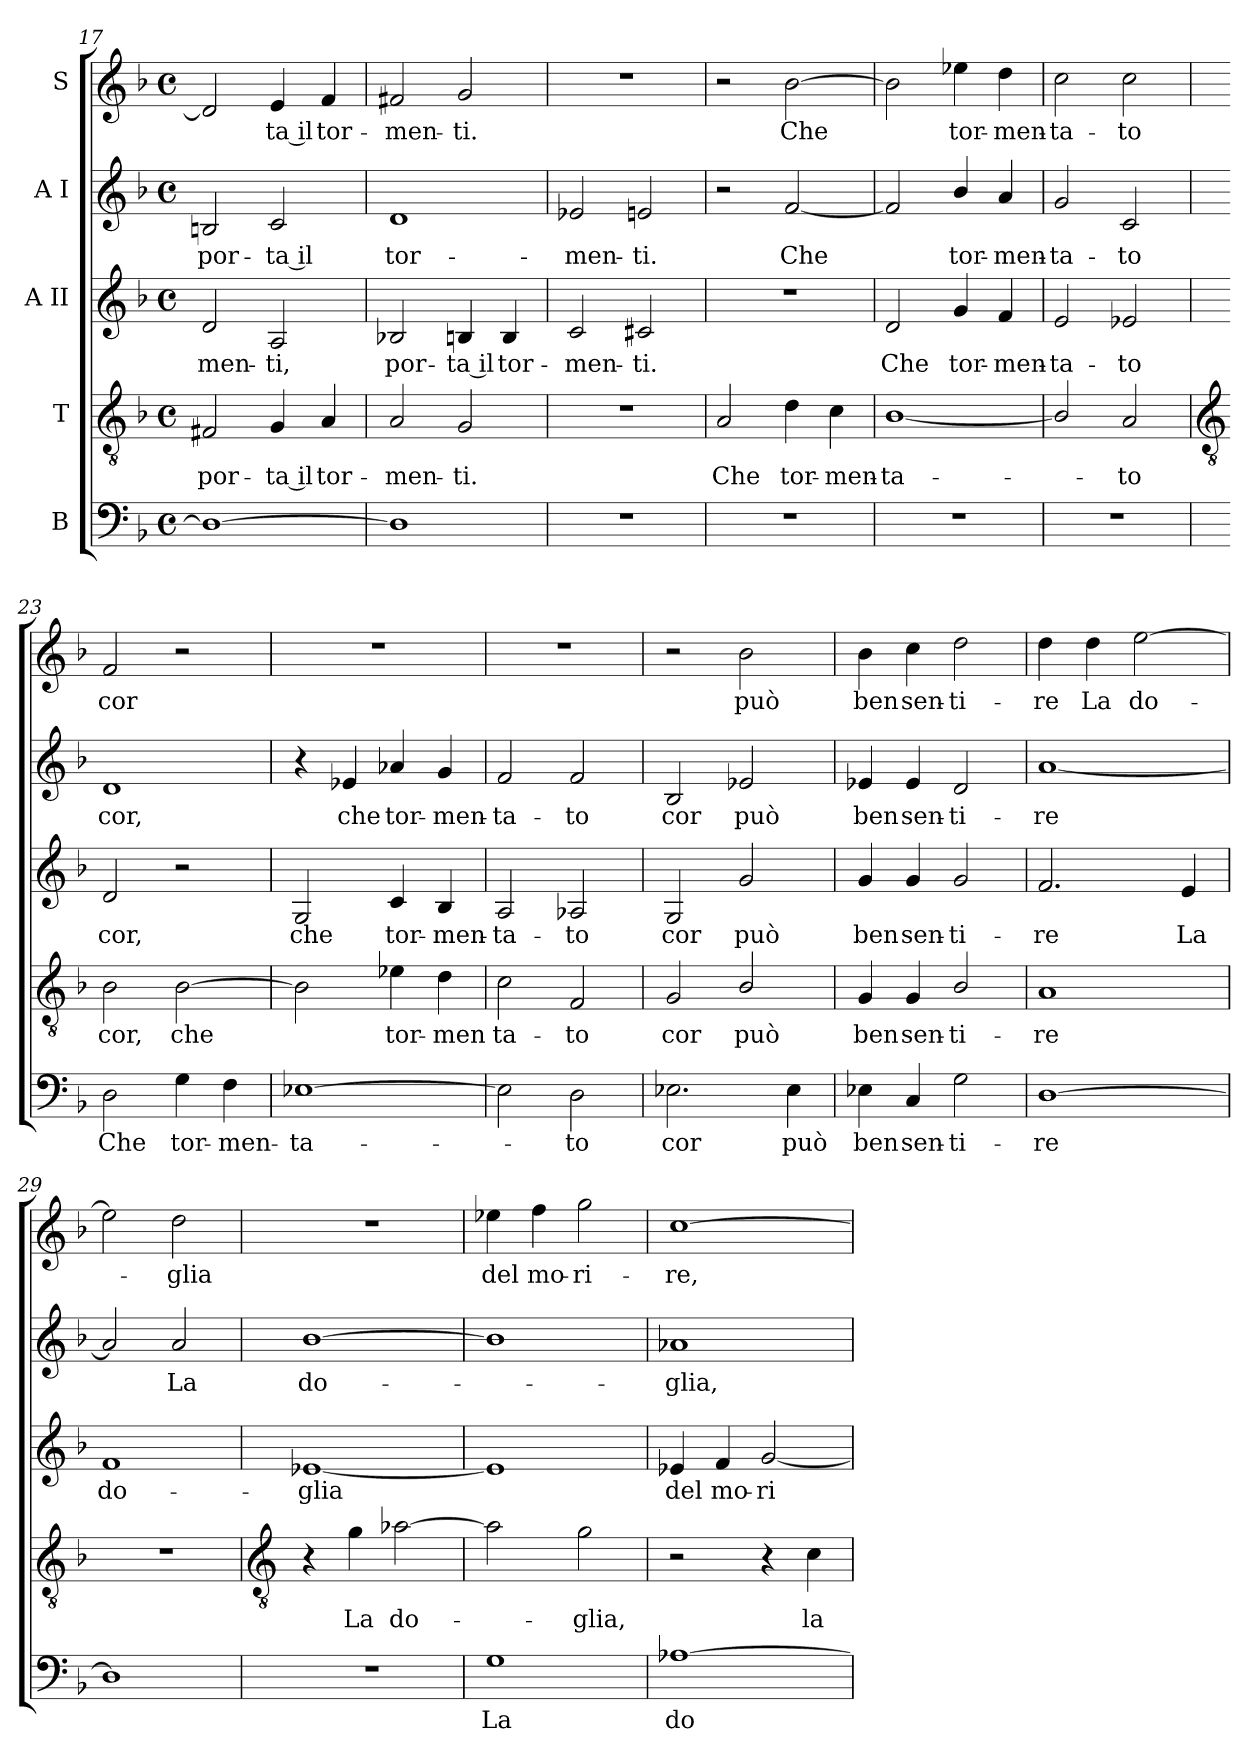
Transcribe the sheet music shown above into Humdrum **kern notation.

**kern	**text	**kern	**text	**kern	**text	**kern	**text	**kern	**text
*part5	*part5	*part4	*part4	*part3	*part3	*part2	*part2	*part1	*part1
*staff5	*staff5	*staff4	*staff4	*staff3	*staff3	*staff2	*staff2	*staff1	*staff1
*I"B	*	*I"T	*	*I"A II	*	*I"A I	*	*I"S	*
*clefF4	*	*clefGv2	*	*clefG2	*	*clefG2	*	*clefG2	*
*k[b-]	*	*k[b-]	*	*k[b-]	*	*k[b-]	*	*k[b-]	*
*F:	*	*F:	*	*F:	*	*F:	*	*F:	*
*M4/4	*	*M4/4	*	*M4/4	*	*M4/4	*	*M4/4	*
*met(c)	*	*met(c)	*	*met(c)	*	*met(c)	*	*met(c)	*
=17	=17	=17	=17	=17	=17	=17	=17	=17	=17
!	!	!	!LO:LY:b	!	!LO:LY:b	!	!LO:LY:b	!	!
1D_	.	2F#X	por-	2d	-men-	2Bn	por-	2d]	.
!	!	!	!LO:LY:b	!	!LO:LY:b	!	!LO:LY:b	!	!LO:LY:b
.	.	4G	-ta il	2A	-ti,	2c	-ta il	4e	ta il
!	!	!	!LO:LY:b	!	!	!	!	!	!LO:LY:b
.	.	4A	tor-	.	.	.	.	4f	tor-
=18	=18	=18	=18	=18	=18	=18	=18	=18	=18
!	!	!	!LO:LY:b	!	!LO:LY:b	!	!LO:LY:b	!	!LO:LY:b
1D]	.	2A	-men-	2B-X	por-	1d	tor-	2f#X	-men-
!	!	!	!LO:LY:b	!	!LO:LY:b	!	!	!	!LO:LY:b
.	.	2G	-ti.	4Bn	-ta il	.	.	2g	-ti.
!	!	!	!	!	!LO:LY:b	!	!	!	!
.	.	.	.	4B	tor-	.	.	.	.
=19	=19	=19	=19	=19	=19	=19	=19	=19	=19
!	!	!	!	!	!LO:LY:b	!	!LO:LY:b	!	!
1r	.	1r	.	2c	-men-	2e-X	-men-	1r	.
!	!	!	!	!	!LO:LY:b	!	!LO:LY:b	!	!
.	.	.	.	2c#X	-ti.	2en	-ti.	.	.
=20	=20	=20	=20	=20	=20	=20	=20	=20	=20
!	!	!	!LO:LY:b	!	!	!	!	!	!
1r	.	2A	Che	1r	.	2r	.	2r	.
!	!	!	!LO:LY:b	!	!	!	!LO:LY:b	!	!LO:LY:b
.	.	4d	tor-	.	.	[2f	Che	[2b-	Che
!	!	!	!LO:LY:b	!	!	!	!	!	!
.	.	4c	-men-	.	.	.	.	.	.
=21	=21	=21	=21	=21	=21	=21	=21	=21	=21
!	!	!	!LO:LY:b	!	!LO:LY:b	!	!	!	!
1r	.	[1B-/	-ta-	2d	Che	2f]	.	2b-]	.
!	!	!	!	!	!LO:LY:b	!	!LO:LY:b	!	!LO:LY:b
.	.	.	.	4g	tor-	4b-/	tor-	4ee-X	tor-
!	!	!	!	!	!LO:LY:b	!	!LO:LY:b	!	!LO:LY:b
.	.	.	.	4f	-men-	4a	-men-	4dd	-men-
=22	=22	=22	=22	=22	=22	=22	=22	=22	=22
!	!	!	!	!	!LO:LY:b	!	!LO:LY:b	!	!LO:LY:b
1r	.	2B-/]	.	2e	-ta-	2g	-ta-	2cc	-ta-
!	!	!	!LO:LY:b	!	!LO:LY:b	!	!LO:LY:b	!	!LO:LY:b
.	.	2A	to	2e-X	-to	2c	-to	2cc	-to
!!LO:LB:g=z
=23	=23	=23	=23	=23	=23	=23	=23	=23	=23
*	*	*clefGv2	*	*	*	*	*	*	*
!	!LO:LY:b	!	!LO:LY:b	!	!LO:LY:b	!	!LO:LY:b	!	!LO:LY:b
2D	Che	2B-	cor,	2d	cor,	1d	cor,	2f	cor
!	!LO:LY:b	!	!LO:LY:b	!	!	!	!	!	!
4G	tor-	[2B-	che	2r	.	.	.	2r	.
!	!LO:LY:b	!	!	!	!	!	!	!	!
4F	-men-	.	.	.	.	.	.	.	.
=24	=24	=24	=24	=24	=24	=24	=24	=24	=24
!	!LO:LY:b	!	!	!	!LO:LY:b	!	!	!	!
[1E-X	-ta-	2B-]	.	2G	che	4r	.	1r	.
!	!	!	!	!	!	!	!LO:LY:b	!	!
.	.	.	.	.	.	4e-X	che	.	.
!	!	!	!LO:LY:b	!	!LO:LY:b	!	!LO:LY:b	!	!
.	.	4e-X	tor-	4c	tor-	4a-X	tor-	.	.
!	!	!	!LO:LY:b	!	!LO:LY:b	!	!LO:LY:b	!	!
.	.	4d	-men	4B-	-men-	4g	-men-	.	.
=25	=25	=25	=25	=25	=25	=25	=25	=25	=25
!	!	!	!LO:LY:b	!	!LO:LY:b	!	!LO:LY:b	!	!
2E-]	.	2c	ta-	2A	-ta-	2f	-ta-	1r	.
!	!LO:LY:b	!	!LO:LY:b	!	!LO:LY:b	!	!LO:LY:b	!	!
2D	-to	2F	-to	2A-X	-to	2f	-to	.	.
=26	=26	=26	=26	=26	=26	=26	=26	=26	=26
!	!LO:LY:b	!	!LO:LY:b	!	!LO:LY:b	!	!LO:LY:b	!	!
2.E-X	cor	2G	cor	2G	cor	2B-	cor	2r	.
!	!	!	!LO:LY:b	!	!LO:LY:b	!	!LO:LY:b	!	!LO:LY:b
.	.	2B-/	può	2g	può	2e-X	può	2b-	può
!	!LO:LY:b	!	!	!	!	!	!	!	!
4E-	può	.	.	.	.	.	.	.	.
=27	=27	=27	=27	=27	=27	=27	=27	=27	=27
!	!LO:LY:b	!	!LO:LY:b	!	!LO:LY:b	!	!LO:LY:b	!	!LO:LY:b
4E-X	ben	4G	ben	4g	ben	4e-X	ben	4b-	ben
!	!LO:LY:b	!	!LO:LY:b	!	!LO:LY:b	!	!LO:LY:b	!	!LO:LY:b
4C	sen-	4G	sen-	4g	sen-	4e-	sen-	4cc	sen-
!	!LO:LY:b	!	!LO:LY:b	!	!LO:LY:b	!	!LO:LY:b	!	!LO:LY:b
2G	-ti-	2B-/	-ti-	2g	-ti-	2d	-ti-	2dd	-ti-
=28	=28	=28	=28	=28	=28	=28	=28	=28	=28
!	!LO:LY:b	!	!LO:LY:b	!	!LO:LY:b	!	!LO:LY:b	!	!LO:LY:b
[1D	-re	1A	-re	2.f	-re	[1a	-re	4dd	-re
!	!	!	!	!	!	!	!	!	!LO:LY:b
.	.	.	.	.	.	.	.	4dd	La
!	!	!	!	!	!	!	!	!	!LO:LY:b
.	.	.	.	.	.	.	.	[2ee	do-
!	!	!	!	!	!LO:LY:b	!	!	!	!
.	.	.	.	4e	La	.	.	.	.
=29	=29	=29	=29	=29	=29	=29	=29	=29	=29
!	!	!	!	!	!LO:LY:b	!	!	!	!
1D]	.	1r	.	1f	do-	2a]	.	2ee]	.
!	!	!	!	!	!	!	!LO:LY:b	!	!LO:LY:b
.	.	.	.	.	.	2a	La	2dd	glia
!!LO:LB:g=z
=30	=30	=30	=30	=30	=30	=30	=30	=30	=30
*	*	*clefGv2	*	*	*	*	*	*	*
!	!	!	!	!	!LO:LY:b	!	!LO:LY:b	!	!
1r	.	4r	.	[1e-X	-glia	[1b-	do-	1r	.
!	!	!	!LO:LY:b	!	!	!	!	!	!
.	.	4g	La	.	.	.	.	.	.
!	!	!	!LO:LY:b	!	!	!	!	!	!
.	.	[2a-X	do-	.	.	.	.	.	.
=31	=31	=31	=31	=31	=31	=31	=31	=31	=31
!	!LO:LY:b	!	!	!	!	!	!	!	!LO:LY:b
1G	La	2a-]	.	1e-]	.	1b-]	.	4ee-X	del
!	!	!	!	!	!	!	!	!	!LO:LY:b
.	.	.	.	.	.	.	.	4ff	mo-
!	!	!	!LO:LY:b	!	!	!	!	!	!LO:LY:b
.	.	2g	glia,	.	.	.	.	2gg	-ri-
=32	=32	=32	=32	=32	=32	=32	=32	=32	=32
!	!LO:LY:b	!	!	!	!LO:LY:b	!	!LO:LY:b	!	!LO:LY:b
[1A-X	do-	2r	.	4e-X	del	1a-X	glia,	[1cc	-re,
!	!	!	!	!	!LO:LY:b	!	!	!	!
.	.	.	.	4f	mo-	.	.	.	.
!	!	!	!	!	!LO:LY:b	!	!	!	!
.	.	4r	.	[2g	-ri-	.	.	.	.
!	!	!	!LO:LY:b	!	!	!	!	!	!
.	.	4c	la	.	.	.	.	.	.
=	=	=	=	=	=	=	=	=	=
*-	*-	*-	*-	*-	*-	*-	*-	*-	*-
